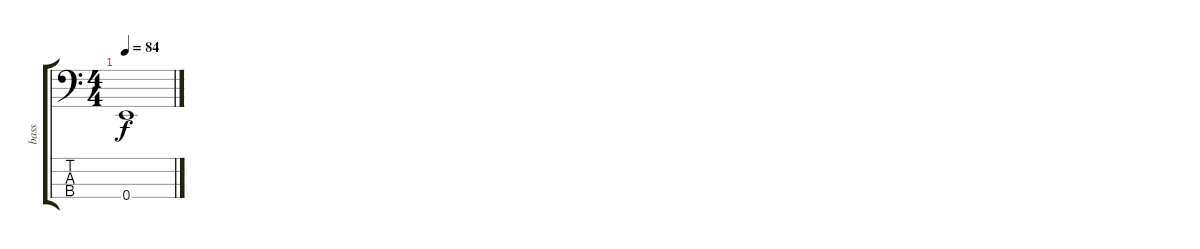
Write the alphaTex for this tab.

\track ("bass" "bass") {instrument electricbassfinger}
\staff {score tabs}
\tuning (G2 D2 A1 E1) {hide}
\ts (4 4)
\tempo 84
\clef f4
\ks c
0.4{t}.1{dy f}
